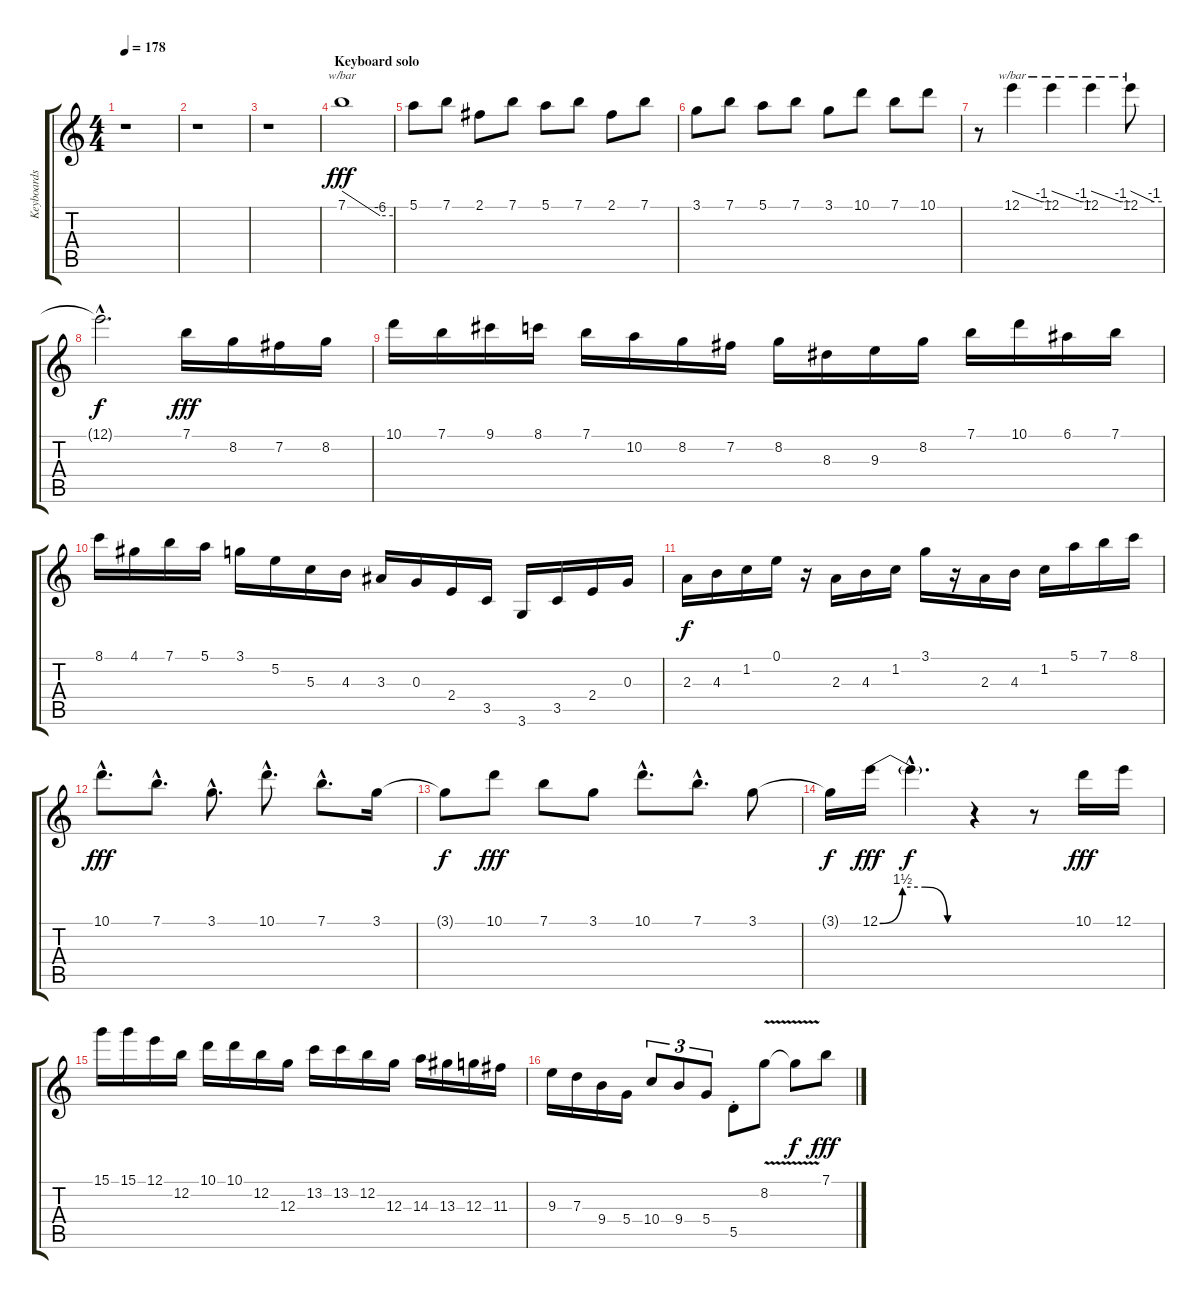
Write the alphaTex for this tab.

\track ("Keyboards 1" "Keyboards ") {instrument tremolostrings}
\staff {score tabs}
\tuning (E5 B4 G4 D4 A3 E3) {hide}
\ts (4 4)
\tempo 178
\clef g2
\ks c
r.1{dy f} |
r.1 |
r.1 |
\section ("" "Keyboard solo")
7.1.1{tbe (custom default 0 0 45 -24 60 -24) dy fff instrument lead2sawtooth} |
5.1.8 7.1.8 2.1.8 7.1.8 5.1.8 7.1.8 2.1.8 7.1.8 |
3.1.8 7.1.8 5.1.8 7.1.8 3.1.8 10.1.8 7.1.8 10.1.8 |
r.8 12.1.4{tbe (custom default 0 0 45 -4 60 -4)} 12.1.4{tbe (custom default 0 0 45 -4 60 -4)} 12.1.4{tbe (custom default 0 0 45 -4 60 -4)} 12.1.8{tbe (custom default 0 0 45 -4 60 -4)} |
12.1{hac t}.2{d dy f} 7.1.16{dy fff} 8.2.16 7.2.16 8.2.16 |
10.1.16 7.1.16 9.1.16 8.1.16 7.1.16 10.2.16 8.2.16 7.2.16 8.2.16 8.3.16 9.3.16 8.2.16 7.1.16 10.1.16 6.1.16 7.1.16 |
8.1.16 4.1.16 7.1.16 5.1.16 3.1.16 5.2.16 5.3.16 4.3.16 3.3.16 0.3.16 2.4.16 3.5.16 3.6.16 3.5.16 2.4.16 0.3.16 |
2.3.16{dy f} 4.3.16 1.2.16 0.1.16 r.16 2.3.16 4.3.16 1.2.16 3.1.16 r.16 2.3.16 4.3.16 1.2.16 5.1.16 7.1.16 8.1.16 |
10.1{hac}.8{d dy fff} 7.1{hac}.8{d} 3.1{hac}.8{d} 10.1{hac}.8{d} 7.1{hac}.8{d} 3.1.16 |
3.1{t}.8{dy f} 10.1.8{dy fff} 7.1.8 3.1.8 10.1{hac}.8{d} 7.1{hac}.8{d} 3.1.8 |
3.1{t}.16{dy f} 12.1{be (custom 0 0 15 6 30 6 45 0 60 0)}.16{dy fff} 12.1{hac t}.4{d dy f} r.4 r.8 10.1.16{dy fff} 12.1.16 |
15.1.16 15.1.16 12.1.16 12.2.16 10.1.16 10.1.16 12.2.16 12.3.16 13.2.16 13.2.16 12.2.16 12.3.16 14.3.16 13.3.16 12.3.16 11.3.16 |
9.3.16 7.3.16 9.4.16 5.4.16 10.4.8{tu (3 2)} 9.4.8{tu (3 2)} 5.4.8{tu (3 2)} 5.5{st}.8 8.2{v}.8 8.2{t}.8{dy f} 7.1.8{dy fff}
